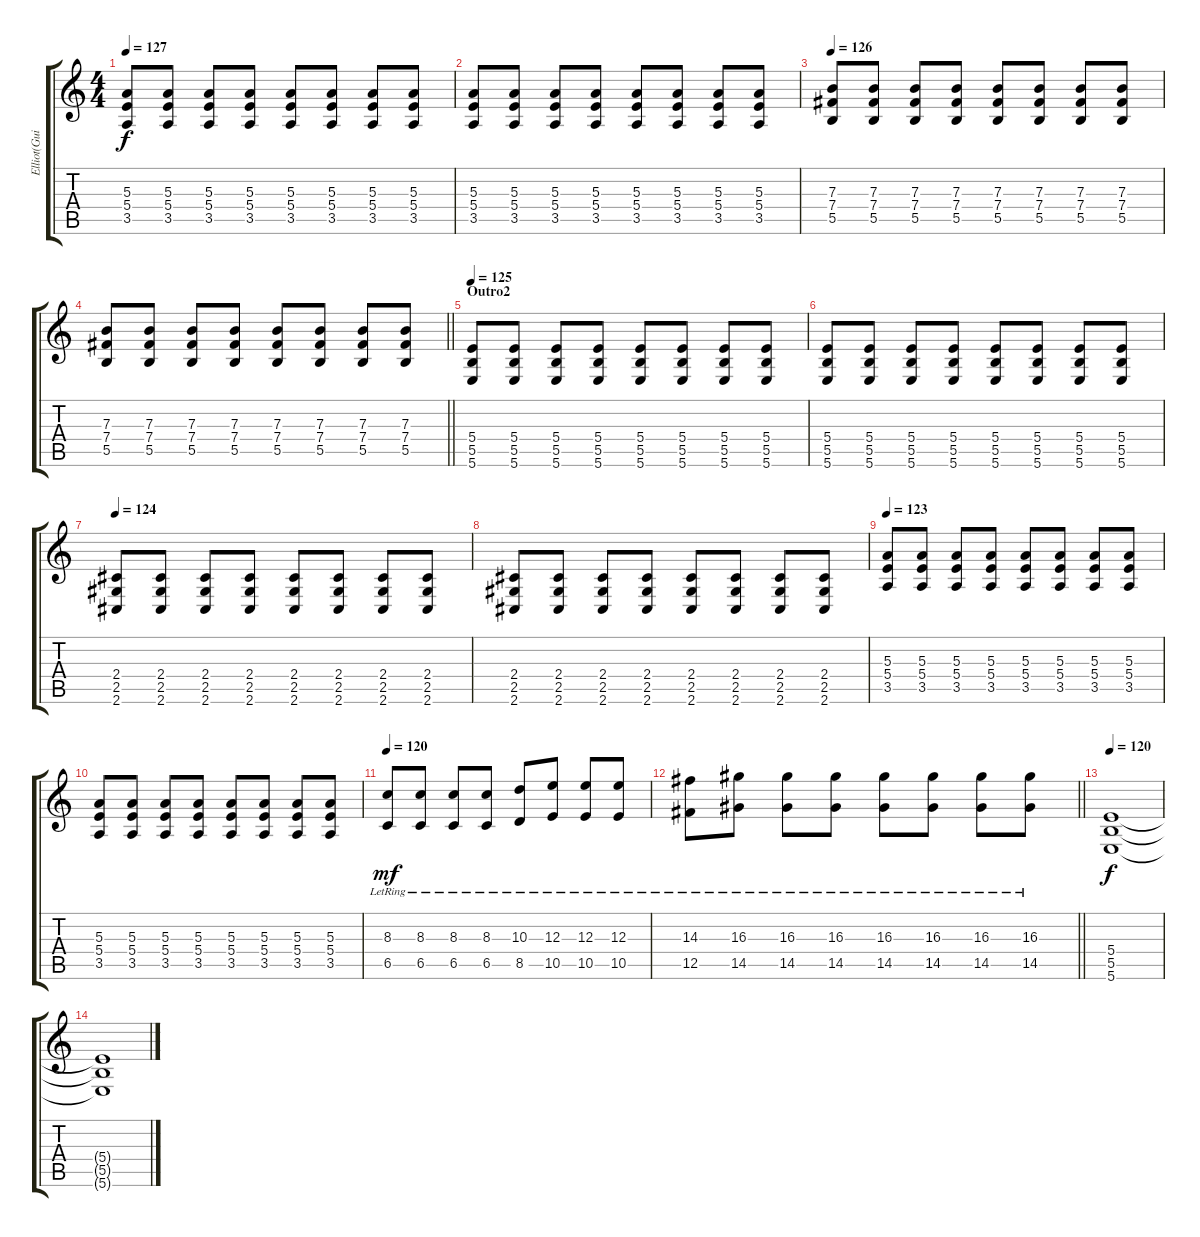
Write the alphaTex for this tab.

\track ("Elliot(Guitarra)" "Elliot(Gui") {instrument distortionguitar}
\staff {score tabs}
\tuning (Db4 Ab3 E3 B2 Gb2 B1) {hide}
\ts (4 4)
\tempo 127
\clef g2
\ks c
(5.3 5.4 3.5).8{dy f} (5.3 5.4 3.5).8 (5.3 5.4 3.5).8 (5.3 5.4 3.5).8 (5.3 5.4 3.5).8 (5.3 5.4 3.5).8 (5.3 5.4 3.5).8 (5.3 5.4 3.5).8 |
(5.3 5.4 3.5).8 (5.3 5.4 3.5).8 (5.3 5.4 3.5).8 (5.3 5.4 3.5).8 (5.3 5.4 3.5).8 (5.3 5.4 3.5).8 (5.3 5.4 3.5).8 (5.3 5.4 3.5).8 |
\tempo 126
(7.3 7.4 5.5).8 (7.3 7.4 5.5).8 (7.3 7.4 5.5).8 (7.3 7.4 5.5).8 (7.3 7.4 5.5).8 (7.3 7.4 5.5).8 (7.3 7.4 5.5).8 (7.3 7.4 5.5).8 |
\barLineRight lightlight
(7.3 7.4 5.5).8 (7.3 7.4 5.5).8 (7.3 7.4 5.5).8 (7.3 7.4 5.5).8 (7.3 7.4 5.5).8 (7.3 7.4 5.5).8 (7.3 7.4 5.5).8 (7.3 7.4 5.5).8 |
\section ("" "Outro2")
\tempo 125
(5.4 5.5 5.6).8 (5.4 5.5 5.6).8 (5.4 5.5 5.6).8 (5.4 5.5 5.6).8 (5.4 5.5 5.6).8 (5.4 5.5 5.6).8 (5.4 5.5 5.6).8 (5.4 5.5 5.6).8 |
(5.4 5.5 5.6).8 (5.4 5.5 5.6).8 (5.4 5.5 5.6).8 (5.4 5.5 5.6).8 (5.4 5.5 5.6).8 (5.4 5.5 5.6).8 (5.4 5.5 5.6).8 (5.4 5.5 5.6).8 |
\tempo 124
(2.4 2.5 2.6).8 (2.4 2.5 2.6).8 (2.4 2.5 2.6).8 (2.4 2.5 2.6).8 (2.4 2.5 2.6).8 (2.4 2.5 2.6).8 (2.4 2.5 2.6).8 (2.4 2.5 2.6).8 |
(2.4 2.5 2.6).8 (2.4 2.5 2.6).8 (2.4 2.5 2.6).8 (2.4 2.5 2.6).8 (2.4 2.5 2.6).8 (2.4 2.5 2.6).8 (2.4 2.5 2.6).8 (2.4 2.5 2.6).8 |
\tempo 123
(5.3 5.4 3.5).8 (5.3 5.4 3.5).8 (5.3 5.4 3.5).8 (5.3 5.4 3.5).8 (5.3 5.4 3.5).8 (5.3 5.4 3.5).8 (5.3 5.4 3.5).8 (5.3 5.4 3.5).8 |
(5.3 5.4 3.5).8 (5.3 5.4 3.5).8 (5.3 5.4 3.5).8 (5.3 5.4 3.5).8 (5.3 5.4 3.5).8 (5.3 5.4 3.5).8 (5.3 5.4 3.5).8 (5.3 5.4 3.5).8 |
\tempo 120
(8.3{lr} 6.5{lr}).8{dy mf} (8.3{lr} 6.5{lr}).8 (8.3{lr} 6.5{lr}).8 (8.3{lr} 6.5{lr}).8 (10.3{lr} 8.5{lr}).8 (12.3{lr} 10.5{lr}).8 (12.3{lr} 10.5{lr}).8 (12.3{lr} 10.5{lr}).8 |
\barLineRight lightlight
(14.3{lr} 12.5{lr}).8 (16.3{lr} 14.5{lr}).8 (16.3{lr} 14.5{lr}).8 (16.3{lr} 14.5{lr}).8 (16.3{lr} 14.5{lr}).8 (16.3{lr} 14.5{lr}).8 (16.3{lr} 14.5{lr}).8 (16.3 14.5{lr}).8 |
\tempo 120
(5.4 5.5 5.6).1{dy f} |
(5.4{t} 5.5{t} 5.6{t}).1
